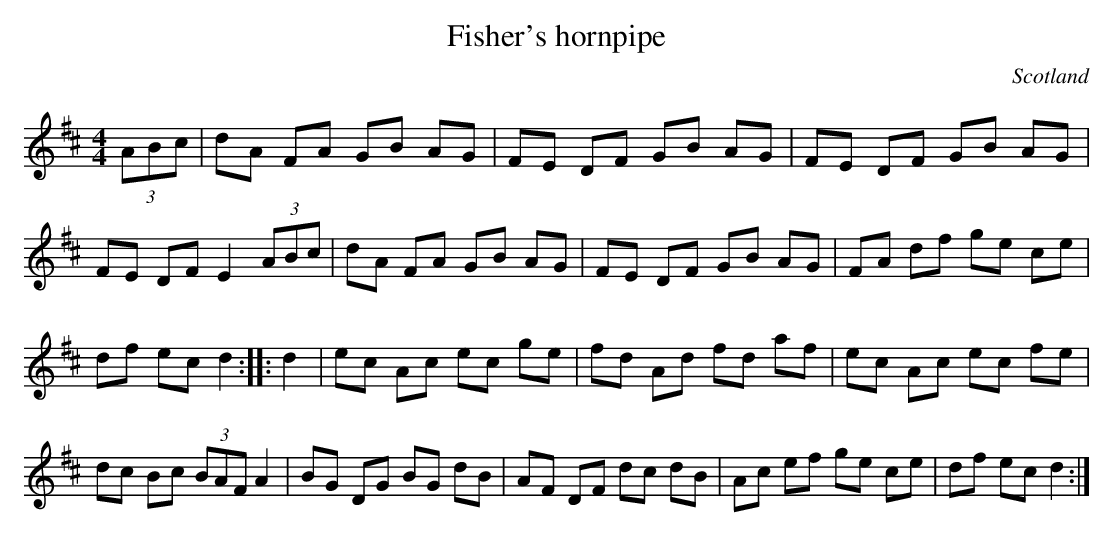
X:1
T:Fisher's hornpipe
O:Scotland
M:4/4
K:D
(3ABc|\
dA FA GB AG|FE DF GB AG|\
FE DF GB AG|FE DF E2(3ABc|\
dA FA GB AG|FE DF GB AG|\
FA df ge ce|df ec d2::\
d2|\
ec Ac ec ge|fd Ad fd af|\
ec Ac ec fe|dc Bc (3BAF A2|\
BG DG BG dB|AF DF dc dB|\
Ac ef ge ce|df ec d2:|
